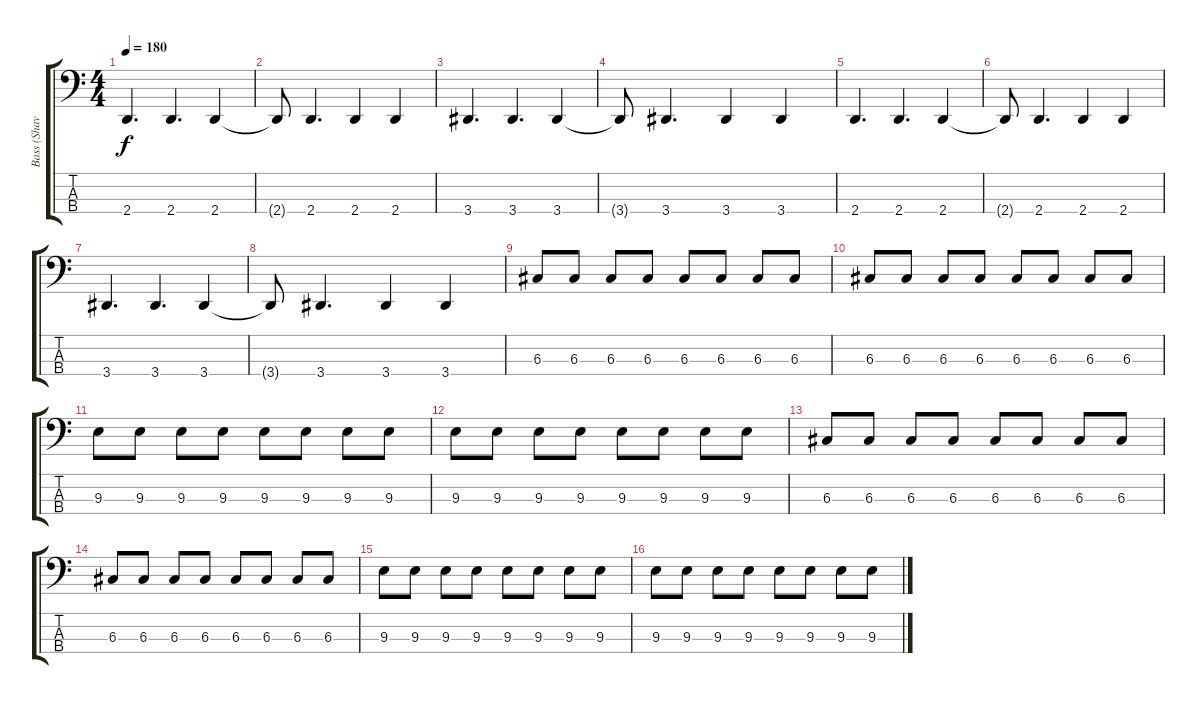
\track ("Bass (Shavo)" "Bass (Shav") {instrument electricbassfinger}
\staff {score tabs}
\tuning (F2 C2 G1 C1) {hide}
\ts (4 4)
\tempo 180
\clef f4
\ks c
2.4.4{d dy f} 2.4.4{d} 2.4.4 |
2.4{t}.8 2.4.4{d} 2.4.4 2.4.4 |
3.4.4{d} 3.4.4{d} 3.4.4 |
3.4{t}.8 3.4.4{d} 3.4.4 3.4.4 |
2.4.4{d} 2.4.4{d} 2.4.4 |
2.4{t}.8 2.4.4{d} 2.4.4 2.4.4 |
3.4.4{d} 3.4.4{d} 3.4.4 |
3.4{t}.8 3.4.4{d} 3.4.4 3.4.4 |
6.3.8 6.3.8 6.3.8 6.3.8 6.3.8 6.3.8 6.3.8 6.3.8 |
6.3.8 6.3.8 6.3.8 6.3.8 6.3.8 6.3.8 6.3.8 6.3.8 |
9.3.8 9.3.8 9.3.8 9.3.8 9.3.8 9.3.8 9.3.8 9.3.8 |
9.3.8 9.3.8 9.3.8 9.3.8 9.3.8 9.3.8 9.3.8 9.3.8 |
6.3.8 6.3.8 6.3.8 6.3.8 6.3.8 6.3.8 6.3.8 6.3.8 |
6.3.8 6.3.8 6.3.8 6.3.8 6.3.8 6.3.8 6.3.8 6.3.8 |
9.3.8 9.3.8 9.3.8 9.3.8 9.3.8 9.3.8 9.3.8 9.3.8 |
9.3.8 9.3.8 9.3.8 9.3.8 9.3.8 9.3.8 9.3.8 9.3.8
